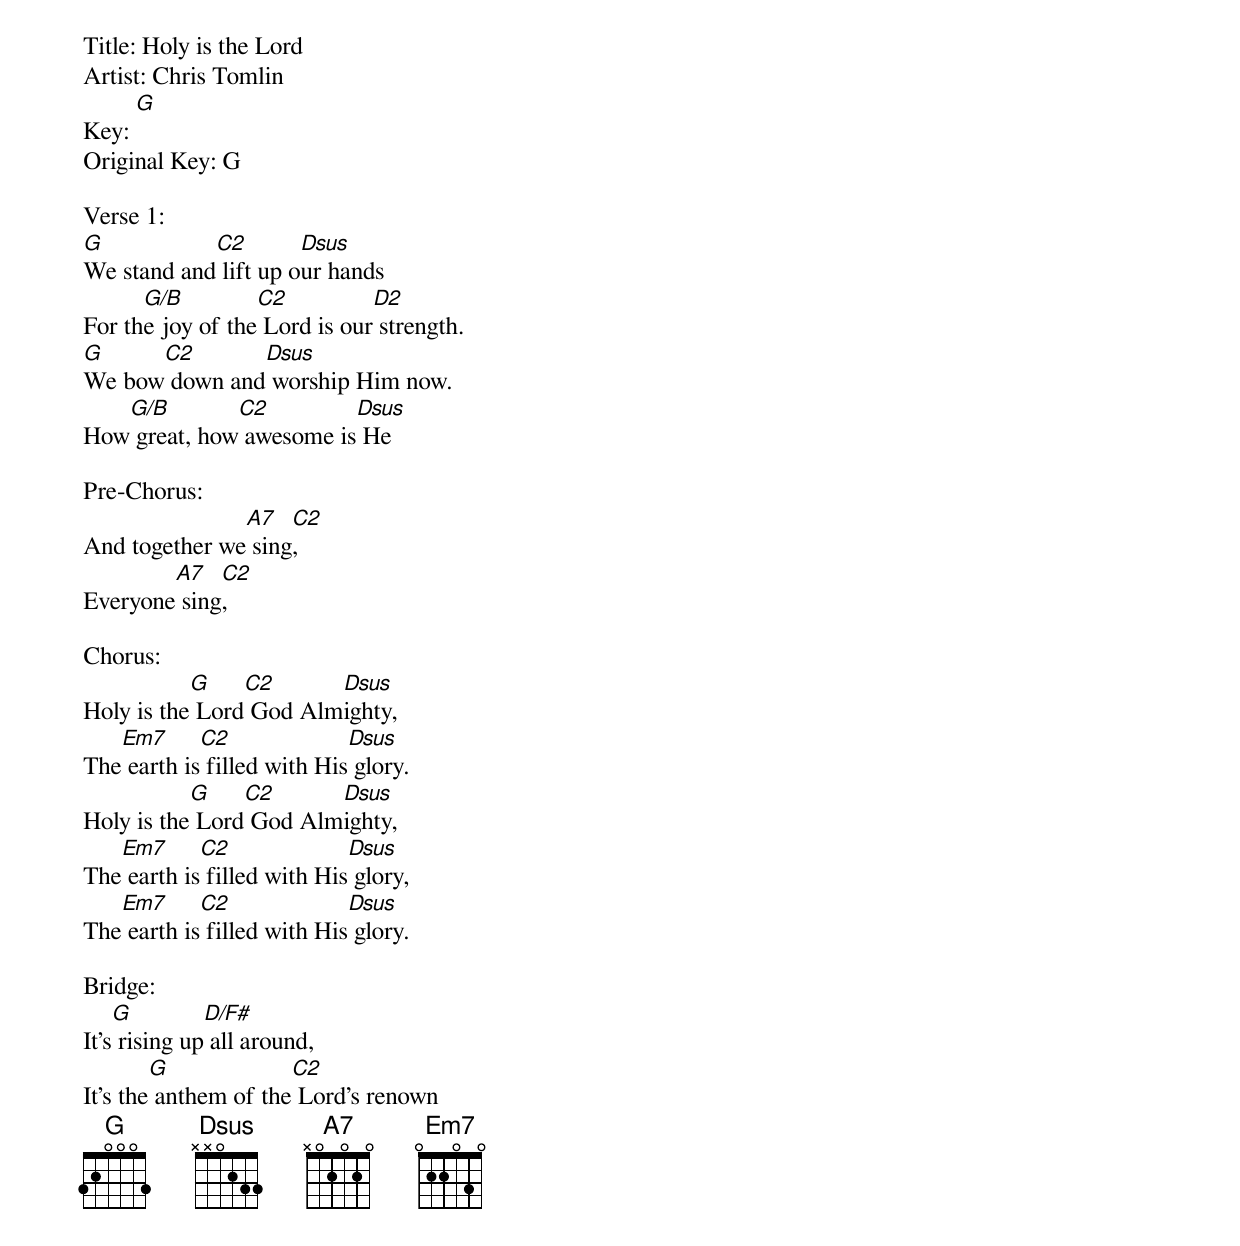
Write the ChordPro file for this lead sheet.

Title: Holy is the Lord
Artist: Chris Tomlin
Key: [G]
Original Key: G

Verse 1:
[G]We stand and[C2] lift up o[Dsus]ur hands
For th[G/B]e joy of the[C2] Lord is our[D2] strength.
[G]We bow[C2] down and[Dsus] worship Him now.
How[G/B] great, how[C2] awesome is[Dsus] He

Pre-Chorus:
And together we[A7] sing[C2],
Everyone[A7] sing[C2],

Chorus:
Holy is the[G] Lord[C2] God Alm[Dsus]ighty,
The[Em7] earth is[C2] filled with His[Dsus] glory.
Holy is the[G] Lord[C2] God Alm[Dsus]ighty,
The[Em7] earth is[C2] filled with His[Dsus] glory,
The[Em7] earth is[C2] filled with His[Dsus] glory.

Bridge:
It's[G] rising up[D/F#] all around,
It's the[G] anthem of the[C2] Lord's renown
